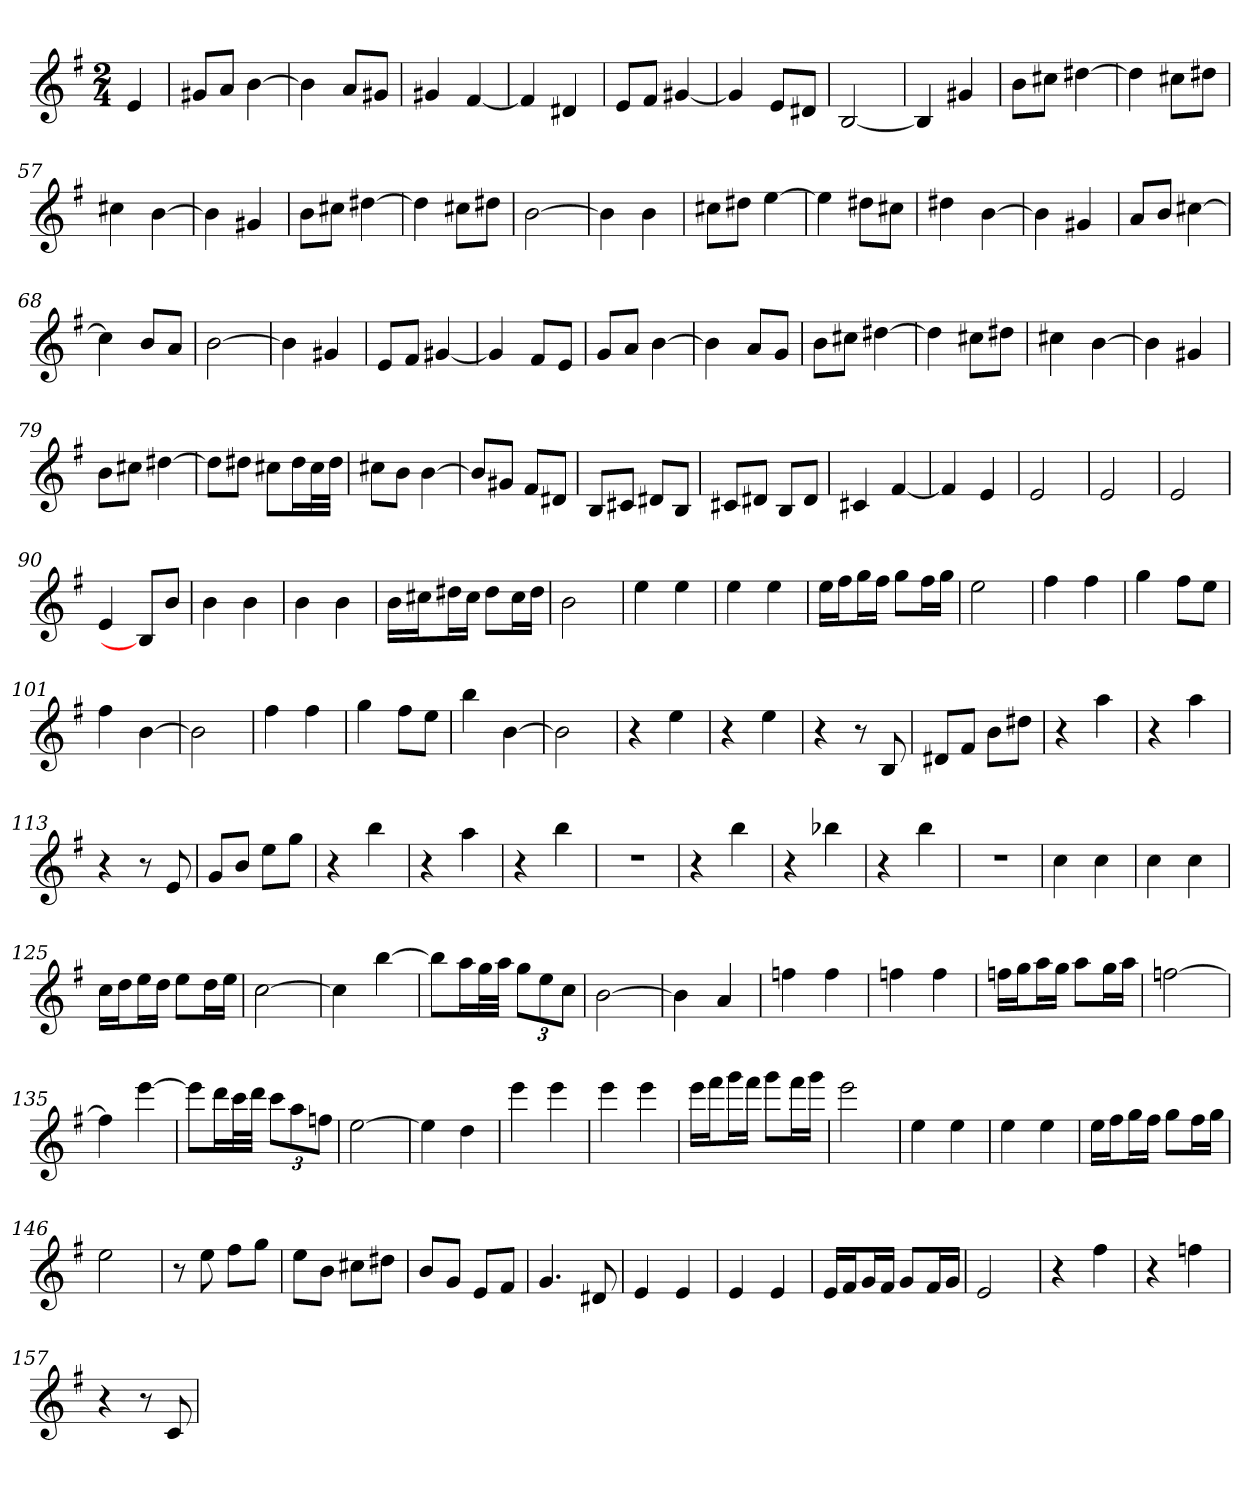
**kern
*part1
*staff1
*clefG2
*k[f#]
*e:
*M2/4
=
4e
=47
8g#X/L
8a/J
[4b
=48
4b]
8a/L
8g#X/J
=49
4g#X
[4f#
=50
4f#]
4d#X
=51
8e/L
8f#/J
[4g#X
=52
4g#]
8e/L
8d#X/J
=53
[2B
=54
4B]
4g#X
=55
8b\L
8cc#X\J
[4dd#X
=56
4dd#]
8cc#X\L
8dd#X\J
=57
4cc#X
[4b
=58
4b]
4g#X
=59
8b\L
8cc#X\J
[4dd#X
=60
4dd#]
8cc#X\L
8dd#X\J
=61
[2b
=62
4b]
4b
=63
8cc#X\L
8dd#X\J
[4ee
=64
4ee]
8dd#X\L
8cc#X\J
=65
4dd#X
[4b
=66
4b]
4g#X
=67
8a/L
8b/J
[4cc#X
=68
4cc#]
8b/L
8a/J
=69
[2b
=70
4b]
4g#X
=71
8e/L
8f#/J
[4g#X
=72
4g#]
8f#/L
8e/J
=73
8g/L
8a/J
[4b
=74
4b]
8a/L
8g/J
=75
8b\L
8cc#X\J
[4dd#X
=76
4dd#]
8cc#X\L
8dd#X\J
=77
4cc#X
[4b
=78
4b]
4g#X
=79
8b\L
8cc#X\J
[4dd#X
=80
8dd#\L]
8dd#X\J
8cc#X\L
16dd#\L
32cc#\L
32dd#\JJJ
=81
8cc#X\L
8b\J
[4b
=82
8b/L]
8g#X/J
8f#/L
8d#X/J
=83
8B/L
8c#X/J
8d#X/L
8B/J
=84
8c#X/L
8d#X/J
8B/L
8d#/J
=85
4c#X
[4f#
=86
4f#]
4e
=87
2e
=88
2e
=89
2e
=90
4e
8B/L]
8b/J
=91
4b
4b
=92
4b
4b
=93
16b\LL
16cc#X\J
16dd#X\L
16cc#\JJ
8dd#\L
16cc#\L
16dd#\JJ
=94
2b
=95
4ee
4ee
=96
4ee
4ee
=97
16ee\LL
16ff#\J
16gg\L
16ff#\JJ
8gg\L
16ff#\L
16gg\JJ
=98
2ee
=99
4ff#
4ff#
=100
4gg
8ff#\L
8ee\J
=101
4ff#
[4b
=102
2b]
=103
4ff#
4ff#
=104
4gg
8ff#\L
8ee\J
=105
4bb
[4b
=106
2b]
=107
4r
4ee
=108
4r
4ee
=109
4r
8r
8B
=110
8d#X/L
8f#/J
8b\L
8dd#X\J
=111
4r
4aa
=112
4r
4aa
=113
4r
8r
8e
=114
8g/L
8b/J
8ee\L
8gg\J
=115
4r
4bb
=116
4r
4aa
=117
4r
4bb
=118
2r
=119
4r
4bb
=120
4r
4bb-X
=121
4r
4bb
=122
2r
=123
4cc
4cc
=124
4cc
4cc
=125
16cc\LL
16dd\J
16ee\L
16dd\JJ
8ee\L
16dd\L
16ee\JJ
=126
[2cc
=127
4cc]
[4bb
=128
8bb\L]
16aa\L
32gg\L
32aa\JJJ
12gg\L
12ee\
12cc\J
=129
[2b
=130
4b]
4a
=131
4ffn
4ff
=132
4ffn
4ff
=133
16ffn\LL
16gg\J
16aa\L
16gg\JJ
8aa\L
16gg\L
16aa\JJ
=134
[2ffn
=135
4ff]
[4eee
=136
8eee\L]
16ddd\L
32ccc\L
32ddd\JJJ
12ccc\L
12aa\
12ffn\J
=137
[2ee
=138
4ee]
4dd
=139
4eee
4eee
=140
4eee
4eee
=141
16eee\LL
16fff#\J
16ggg\L
16fff#\JJ
8ggg\L
16fff#\L
16ggg\JJ
=142
2eee
=143
4ee
4ee
=144
4ee
4ee
=145
16ee\LL
16ff#\J
16gg\L
16ff#\JJ
8gg\L
16ff#\L
16gg\JJ
=146
2ee
=147
8r
8ee
8ff#\L
8gg\J
=148
8ee\L
8b\J
8cc#X\L
8dd#X\J
=149
8b/L
8g/J
8e/L
8f#/J
=150
4.g
8d#X
=151
4e
4e
=152
4e
4e
=153
16e/LL
16f#/J
16g/L
16f#/JJ
8g/L
16f#/L
16g/JJ
=154
2e
=155
4r
4ff#
=156
4r
4ffn
=157
4r
8r
8c
=
*-
